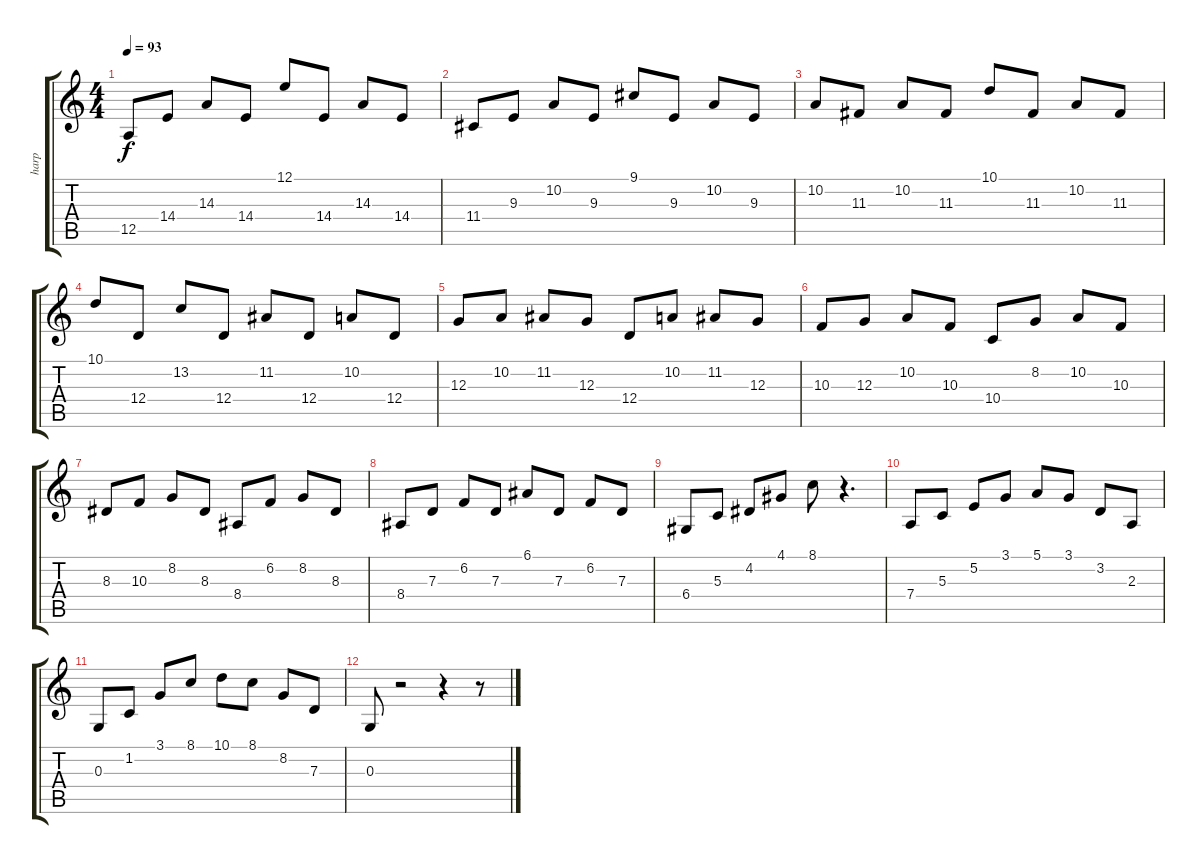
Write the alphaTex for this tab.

\track ("harp" "harp") {instrument orchestralharp}
\staff {score tabs}
\tuning (E4 B3 G3 D3 A2 E2) {hide}
\ts (4 4)
\tempo 93
\clef g2
\ks c
12.5.8{dy f} 14.4.8 14.3.8 14.4.8 12.1.8 14.4.8 14.3.8 14.4.8 |
11.4.8 9.3.8 10.2.8 9.3.8 9.1.8 9.3.8 10.2.8 9.3.8 |
10.2.8 11.3.8 10.2.8 11.3.8 10.1.8 11.3.8 10.2.8 11.3.8 |
10.1.8 12.4.8 13.2.8 12.4.8 11.2.8 12.4.8 10.2.8 12.4.8 |
12.3.8 10.2.8 11.2.8 12.3.8 12.4.8 10.2.8 11.2.8 12.3.8 |
10.3.8 12.3.8 10.2.8 10.3.8 10.4.8 8.2.8 10.2.8 10.3.8 |
8.3.8 10.3.8 8.2.8 8.3.8 8.4.8 6.2.8 8.2.8 8.3.8 |
8.4.8 7.3.8 6.2.8 7.3.8 6.1.8 7.3.8 6.2.8 7.3.8 |
6.4.8 5.3.8 4.2.8 4.1.8 8.1.8 r.4{d} |
7.4.8 5.3.8 5.2.8 3.1.8 5.1.8 3.1.8 3.2.8 2.3.8 |
0.3.8 1.2.8 3.1.8 8.1.8 10.1.8 8.1.8 8.2.8 7.3.8 |
0.3.8 r.2 r.4 r.8
